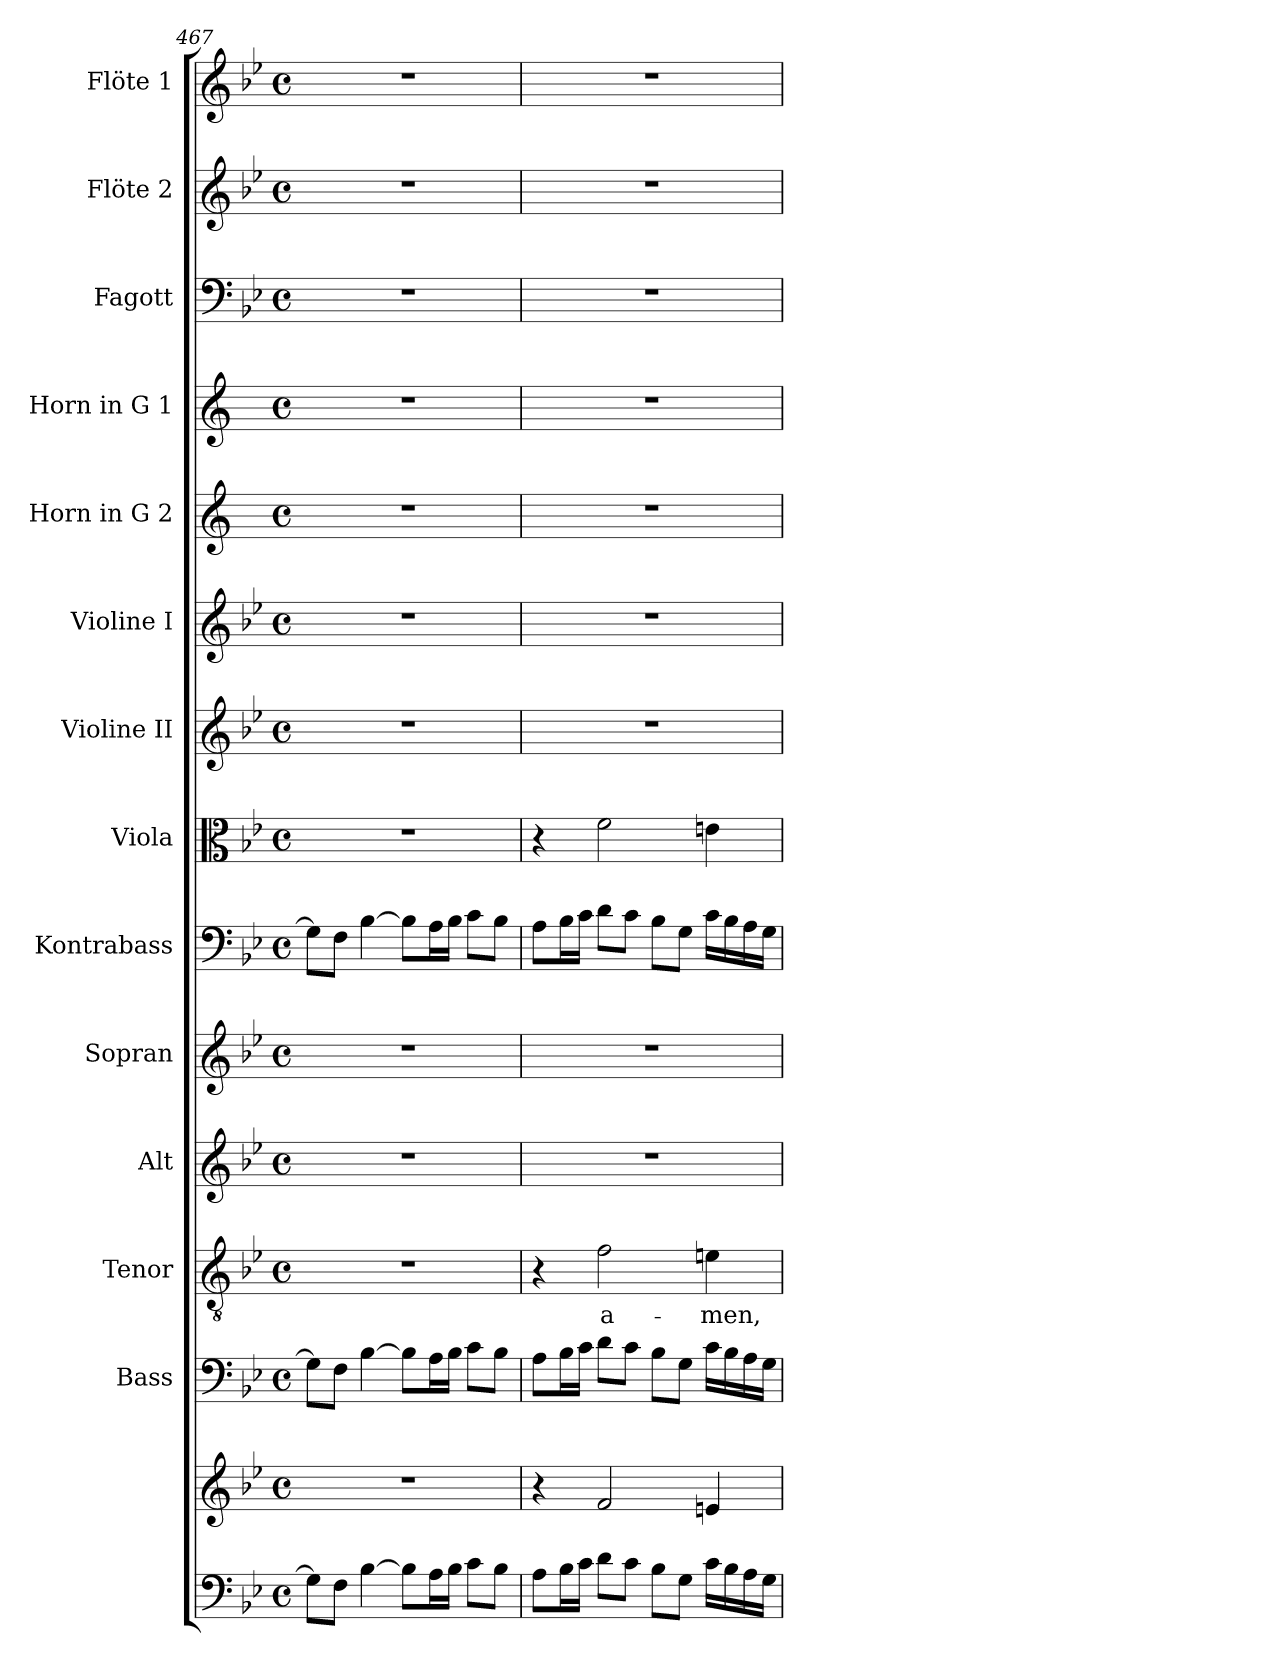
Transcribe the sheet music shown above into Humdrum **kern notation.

**kern	**kern	**kern	**kern	**text	**kern	**kern	**kern	**kern	**kern	**kern	**kern	**kern	**kern	**kern	**kern
*part14	*part14	*part13	*part12	*part12	*part11	*part10	*part9	*part8	*part7	*part6	*part5	*part4	*part3	*part2	*part1
*staff15	*staff14	*staff13	*staff12	*staff12	*staff11	*staff10	*staff9	*staff8	*staff7	*staff6	*staff5	*staff4	*staff3	*staff2	*staff1
*	*	*I"Bass	*I"Tenor	*	*I"Alt	*I"Sopran	*I"Kontrabass	*I"Viola	*I"Violine II	*I"Violine I	*I"Horn in G 2	*I"Horn in G 1	*I"Fagott	*I"Flöte 2	*I"Flöte 1
*	*	*I'B.	*I'T.	*	*I'A.	*I'S.	*I'Kb.	*I'Vla.	*I'Vl. II	*I'Vl. I	*	*	*I'Fg.	*I'Fl. 2	*I'Fl. 1
*clefF4	*clefG2	*clefF4	*clefGv2	*	*clefG2	*clefG2	*clefF4	*clefC3	*clefG2	*clefG2	*clefG2	*clefG2	*clefF4	*clefG2	*clefG2
*	*	*	*	*	*	*	*ITrd7c12	*	*	*	*ITrd1c2	*ITrd1c2	*	*	*
*k[b-e-]	*k[b-e-]	*k[b-e-]	*k[b-e-]	*	*k[b-e-]	*k[b-e-]	*k[b-e-]	*k[b-e-]	*k[b-e-]	*k[b-e-]	*k[b-e-]	*k[b-e-]	*k[b-e-]	*k[b-e-]	*k[b-e-]
*B-:	*B-:	*B-:	*B-:	*	*B-:	*B-:	*B-:	*B-:	*B-:	*B-:	*B-:	*B-:	*B-:	*B-:	*B-:
*M4/4	*M4/4	*M4/4	*M4/4	*	*M4/4	*M4/4	*M4/4	*M4/4	*M4/4	*M4/4	*M4/4	*M4/4	*M4/4	*M4/4	*M4/4
*met(c)	*met(c)	*met(c)	*met(c)	*	*met(c)	*met(c)	*met(c)	*met(c)	*met(c)	*met(c)	*met(c)	*met(c)	*met(c)	*met(c)	*met(c)
=467	=467	=467	=467	=467	=467	=467	=467	=467	=467	=467	=467	=467	=467	=467	=467
8G\L]	1r	8G\L]	1r	.	1r	1r	8GG\L]	1r	1r	1r	1r	1r	1r	1r	1r
8F\J	.	8F\J	.	.	.	.	8FF\J	.	.	.	.	.	.	.	.
[4B-\	.	[4B-\	.	.	.	.	[4BB-\	.	.	.	.	.	.	.	.
8B-\L]	.	8B-\L]	.	.	.	.	8BB-\L]	.	.	.	.	.	.	.	.
16A\L	.	16A\L	.	.	.	.	16AA\L	.	.	.	.	.	.	.	.
16B-\JJ	.	16B-\JJ	.	.	.	.	16BB-\JJ	.	.	.	.	.	.	.	.
8c\L	.	8c\L	.	.	.	.	8C\L	.	.	.	.	.	.	.	.
8B-\J	.	8B-\J	.	.	.	.	8BB-\J	.	.	.	.	.	.	.	.
=468	=468	=468	=468	=468	=468	=468	=468	=468	=468	=468	=468	=468	=468	=468	=468
8A\L	4r	8A\L	4r	.	1r	1r	8AA\L	4r	1r	1r	1r	1r	1r	1r	1r
16B-\L	.	16B-\L	.	.	.	.	16BB-\L	.	.	.	.	.	.	.	.
16c\JJ	.	16c\JJ	.	.	.	.	16C\JJ	.	.	.	.	.	.	.	.
!	!	!	!	!LO:LY:b	!	!	!	!	!	!	!	!	!	!	!
8d\L	2f/	8d\L	2f\	a-	.	.	8D\L	2f\	.	.	.	.	.	.	.
8c\J	.	8c\J	.	.	.	.	8C\J	.	.	.	.	.	.	.	.
8B-\L	.	8B-\L	.	.	.	.	8BB-\L	.	.	.	.	.	.	.	.
8G\J	.	8G\J	.	.	.	.	8GG\J	.	.	.	.	.	.	.	.
!	!	!	!	!LO:LY:b	!	!	!	!	!	!	!	!	!	!	!
16c\LL	4en/	16c\LL	4en\	-men,	.	.	16C\LL	4en\	.	.	.	.	.	.	.
16B-\	.	16B-\	.	.	.	.	16BB-\	.	.	.	.	.	.	.	.
16A\	.	16A\	.	.	.	.	16AA\	.	.	.	.	.	.	.	.
16G\JJ	.	16G\JJ	.	.	.	.	16GG\JJ	.	.	.	.	.	.	.	.
=	=	=	=	=	=	=	=	=	=	=	=	=	=	=	=
*-	*-	*-	*-	*-	*-	*-	*-	*-	*-	*-	*-	*-	*-	*-	*-
